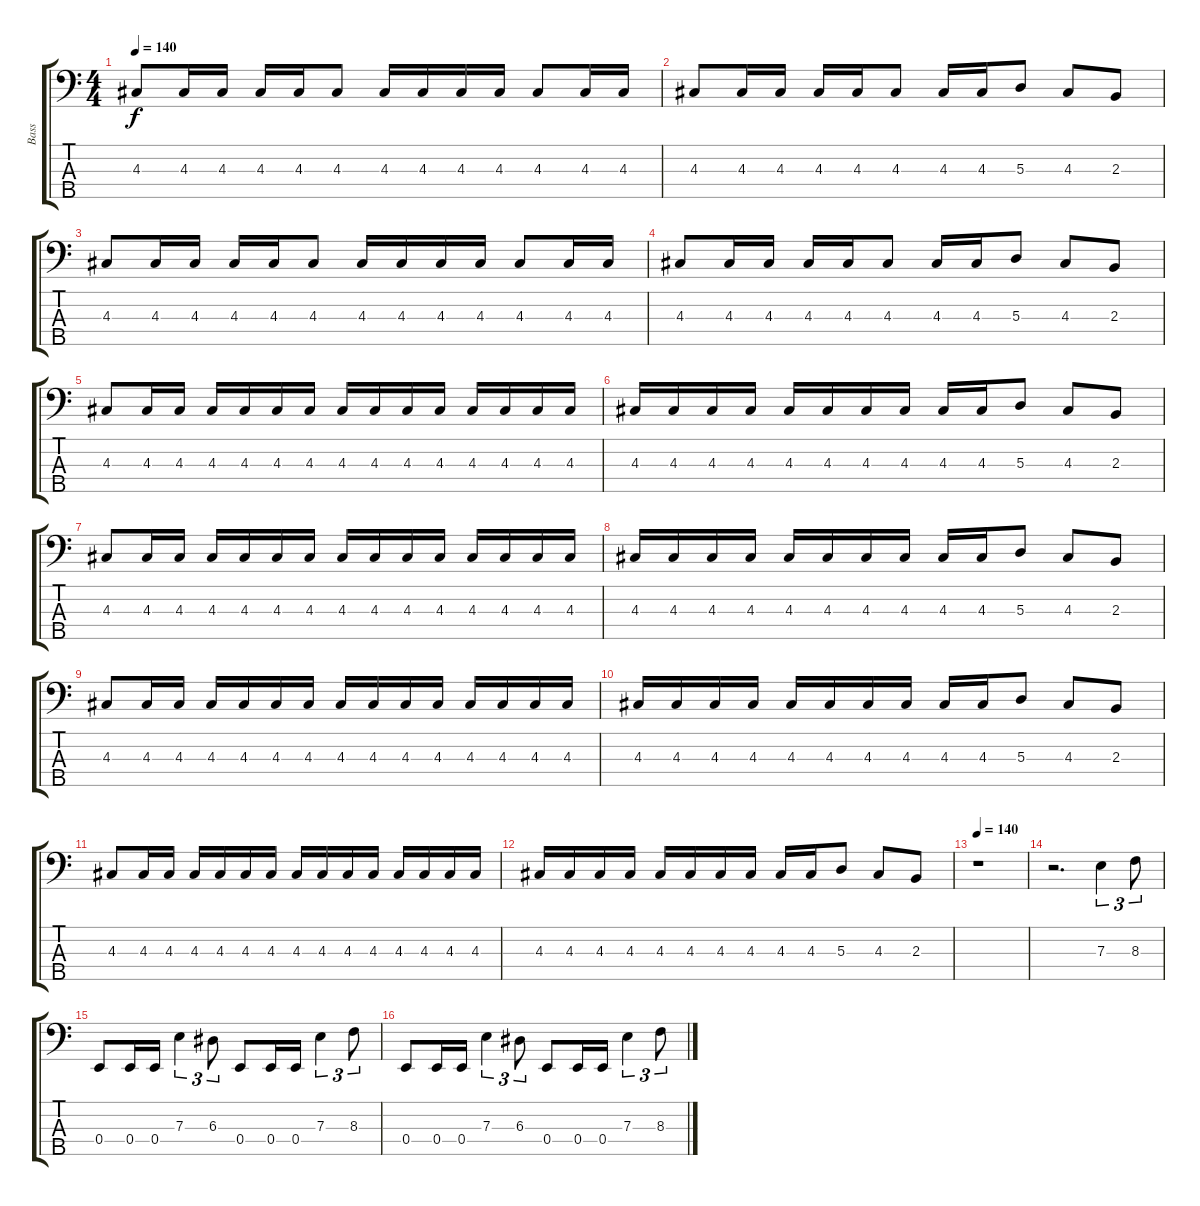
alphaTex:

\track ("Bass" "Bass") {instrument electricbassfinger}
\staff {score tabs}
\tuning (G2 D2 A1 E1 B0) {hide}
\ts (4 4)
\tempo 140
\clef f4
\ks c
4.3.8{dy f} 4.3.16 4.3.16 4.3.16 4.3.16 4.3.8 4.3.16 4.3.16 4.3.16 4.3.16 4.3.8 4.3.16 4.3.16 |
4.3.8 4.3.16 4.3.16 4.3.16 4.3.16 4.3.8 4.3.16 4.3.16 5.3.8 4.3.8 2.3.8 |
4.3.8 4.3.16 4.3.16 4.3.16 4.3.16 4.3.8 4.3.16 4.3.16 4.3.16 4.3.16 4.3.8 4.3.16 4.3.16 |
4.3.8 4.3.16 4.3.16 4.3.16 4.3.16 4.3.8 4.3.16 4.3.16 5.3.8 4.3.8 2.3.8 |
4.3.8 4.3.16 4.3.16 4.3.16 4.3.16 4.3.16 4.3.16 4.3.16 4.3.16 4.3.16 4.3.16 4.3.16 4.3.16 4.3.16 4.3.16 |
4.3.16 4.3.16 4.3.16 4.3.16 4.3.16 4.3.16 4.3.16 4.3.16 4.3.16 4.3.16 5.3.8 4.3.8 2.3.8 |
4.3.8 4.3.16 4.3.16 4.3.16 4.3.16 4.3.16 4.3.16 4.3.16 4.3.16 4.3.16 4.3.16 4.3.16 4.3.16 4.3.16 4.3.16 |
4.3.16 4.3.16 4.3.16 4.3.16 4.3.16 4.3.16 4.3.16 4.3.16 4.3.16 4.3.16 5.3.8 4.3.8 2.3.8 |
4.3.8 4.3.16 4.3.16 4.3.16 4.3.16 4.3.16 4.3.16 4.3.16 4.3.16 4.3.16 4.3.16 4.3.16 4.3.16 4.3.16 4.3.16 |
4.3.16 4.3.16 4.3.16 4.3.16 4.3.16 4.3.16 4.3.16 4.3.16 4.3.16 4.3.16 5.3.8 4.3.8 2.3.8 |
4.3.8 4.3.16 4.3.16 4.3.16 4.3.16 4.3.16 4.3.16 4.3.16 4.3.16 4.3.16 4.3.16 4.3.16 4.3.16 4.3.16 4.3.16 |
4.3.16 4.3.16 4.3.16 4.3.16 4.3.16 4.3.16 4.3.16 4.3.16 4.3.16 4.3.16 5.3.8 4.3.8 2.3.8 |
\tempo 140
r.1 |
r.2{d} 7.3.4{tu (3 2)} 8.3.8{tu (3 2)} |
0.4.8 0.4.16 0.4.16 7.3.4{tu (3 2)} 6.3.8{tu (3 2)} 0.4.8 0.4.16 0.4.16 7.3.4{tu (3 2)} 8.3.8{tu (3 2)} |
0.4.8 0.4.16 0.4.16 7.3.4{tu (3 2)} 6.3.8{tu (3 2)} 0.4.8 0.4.16 0.4.16 7.3.4{tu (3 2)} 8.3.8{tu (3 2)}
